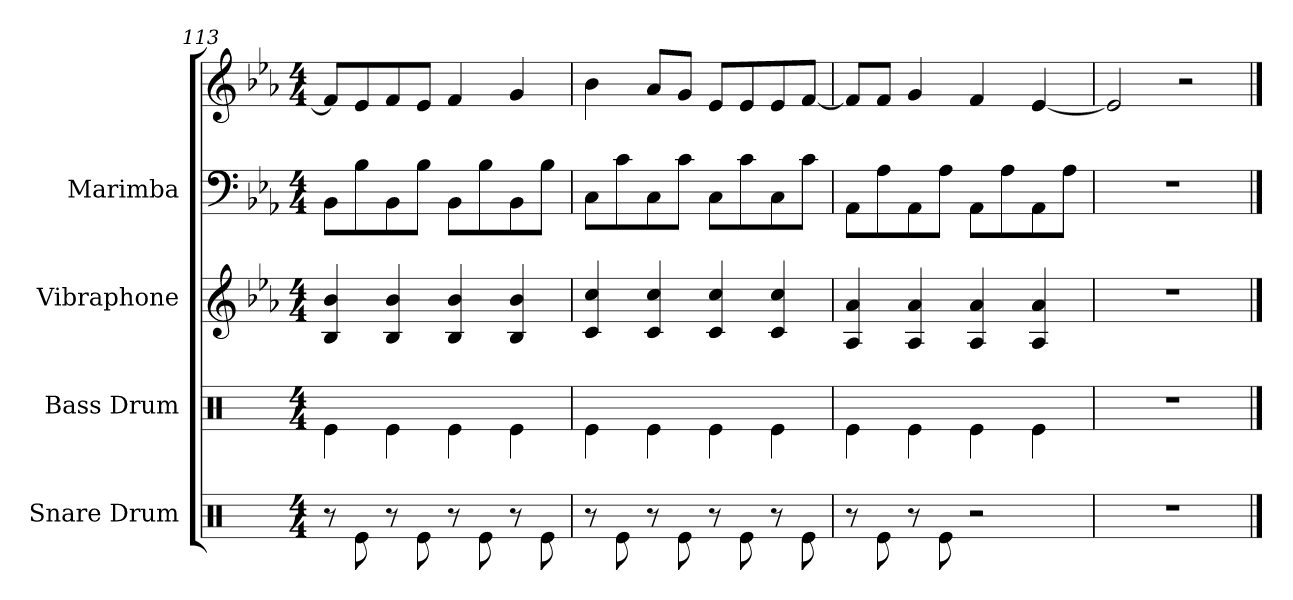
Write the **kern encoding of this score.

**kern	**kern	**kern	**kern	**kern
*part4	*part3	*part2	*part1	*part1
*staff5	*staff4	*staff3	*staff2	*staff1
*I"Snare Drum	*I"Bass Drum	*I"Vibraphone	*I"Marimba	*
*I'Sn. Dr.	*I'B. Dr.	*I'Vib.	*I'Mrm.	*
*clefX	*clefX	*clefG2	*clefF4	*clefG2
*k[]	*k[]	*k[b-e-a-]	*k[b-e-a-]	*k[b-e-a-]
*M4/4	*M4/4	*M4/4	*M4/4	*M4/4
=113	=113	=113	=113	=113
8r	4Re\	4B-/ 4b-/	8BB-\L	8f/L]
8Re\	.	.	8B-\	8e-/
8r	4Re\	4B-/ 4b-/	8BB-\	8f/
8Re\	.	.	8B-\J	8e-/J
8r	4Re\	4B-/ 4b-/	8BB-\L	4f/
8Re\	.	.	8B-\	.
8r	4Re\	4B-/ 4b-/	8BB-\	4g/
8Re\	.	.	8B-\J	.
=114	=114	=114	=114	=114
8r	4Re\	4c/ 4cc/	8C\L	4b-\
8Re\	.	.	8c\	.
8r	4Re\	4c/ 4cc/	8C\	8a-/L
8Re\	.	.	8c\J	8g/J
8r	4Re\	4c/ 4cc/	8C\L	8e-/L
8Re\	.	.	8c\	8e-/
8r	4Re\	4c/ 4cc/	8C\	8e-/
8Re\	.	.	8c\J	[8f/J
!!LO:PB:g=z
=115	=115	=115	=115	=115
8r	4Re\	4A-/ 4a-/	8AA-\L	8f/L]
8Re\	.	.	8A-\	8f/J
8r	4Re\	4A-/ 4a-/	8AA-\	4g/
8Re\	.	.	8A-\J	.
2r	4Re\	4A-/ 4a-/	8AA-\L	4f/
.	.	.	8A-\	.
.	4Re\	4A-/ 4a-/	8AA-\	[4e-/
.	.	.	8A-\J	.
=116	=116	=116	=116	=116
1r	1r	1r	1r	2e-/]
.	.	.	.	2r
==	==	==	==	==
*-	*-	*-	*-	*-
